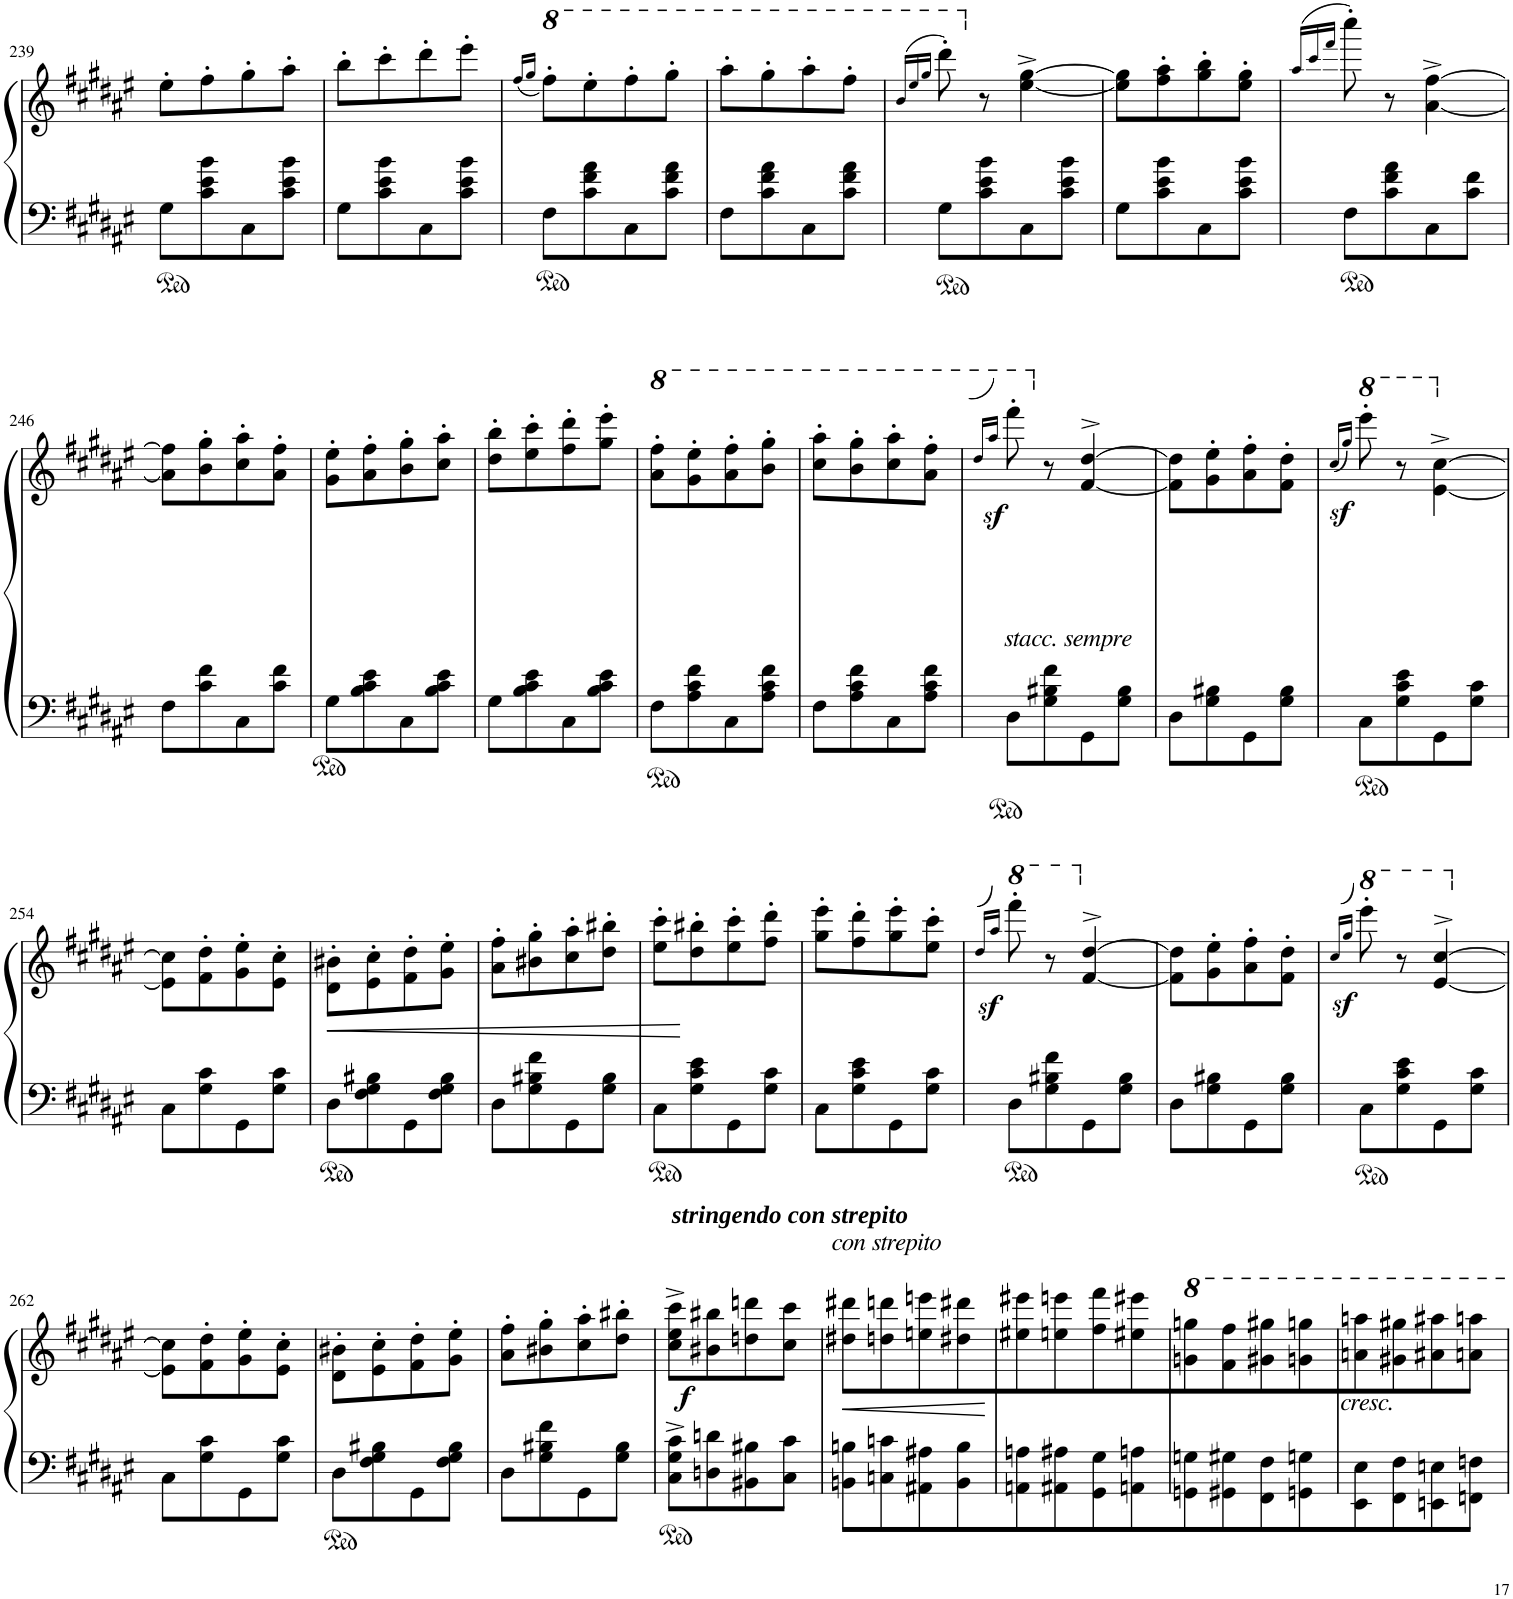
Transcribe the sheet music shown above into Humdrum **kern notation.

**kern	**kern	**dynam
*part1	*part1	*part1
*staff2	*staff1	*staff1/2
*I"Piano	*	*
*I'Pno	*	*
!!LO:PB:g=z
*clefF4	*clefG2	*
*k[f#c#g#d#a#e#]	*k[f#c#g#d#a#e#]	*
*M2/4	*M2/4	*
=239	=239	=239
8G#'\L	8ee#'\L	.
8c#\' 8e#\' 8b\'	8ff#'\	.
8C#'\	8gg#'\	.
8c#\' 8e#\' 8b\'J	8aa#'\J	.
=240	=240	=240
8G#'\L	8bb'\L	.
8c#\' 8e#\' 8b\'	8ccc#'\	.
8C#'\	8ddd#'\	.
8c#\' 8e#\' 8b\'J	8eee#'\J	.
=241	=241	=241
.	(16qfff#/LL	.
.	16qggg#/JJ	.
8F#'\L	8fff#'\L)	.
8c#\' 8f#\' 8a#\'	8eee#'\	.
8C#'\	8fff#'\	.
8c#\' 8f#\' 8a#\'J	8ggg#'\J	.
=242	=242	=242
8F#'\L	8aaa#'\L	.
8c#\' 8f#\' 8a#\'	8ggg#'\	.
8C#'\	8aaa#'\	.
8c#\' 8f#\' 8a#\'J	8fff#'\J	.
=243	=243	=243
.	(>16qbb/LL	.
.	16qeee#/	.
.	16qggg#/JJ	.
8G#'\L	8dddd#'\)	.
8c#\' 8e#\' 8b\'	8r	.
8C#'\	[<4ee#\^ [4gg#\^	.
8c#\' 8e#\' 8b\'J	.	.
=244	=244	=244
8G#'\L	8ee#\] 8gg#\]L	.
8c#\' 8e#\' 8b\'	8ff#\' 8aa#\'	.
8C#'\	8gg#\' 8bb\'	.
8c#\' 8e#\' 8b\'J	8ee#\' 8gg#\'J	.
=245	=245	=245
.	(>16qaa#/LL	.
.	16qccc#/	.
.	16qfff#/JJ	.
8F#'\L	8cccc#'\)	.
8c#\' 8f#\' 8a#\'	8r	.
8C#'\	[<4a#\^ [4ff#\^	.
8c#\' 8f#\'J	.	.
!!LO:LB:g=z
=246	=246	=246
8F#'\L	8a#\] 8ff#\]L	.
8c#\' 8f#\'	8b\' 8gg#\'	.
8C#'\	8cc#\' 8aa#\'	.
8c#\' 8f#\'J	8a#\' 8ff#\'J	.
=247	=247	=247
8G#'\L	8g#\' 8ee#\'L	.
8B\' 8c#\' 8e#\'	8a#\' 8ff#\'	.
8C#'\	8b\' 8gg#\'	.
8B\' 8c#\' 8e#\'J	8cc#\' 8aa#\'J	.
=248	=248	=248
8G#'\L	8dd#\' 8bb\'L	.
8B\' 8c#\' 8e#\'	8ee#\' 8ccc#\'	.
8C#'\	8ff#\' 8ddd#\'	.
8B\' 8c#\' 8e#\'J	8gg#\' 8eee#\'J	.
=249	=249	=249
*	*8va	*
8F#'\L	8aa#\' 8fff#\'L	.
8A#\' 8c#\' 8f#\'	8gg#\' 8eee#\'	.
8C#'\	8aa#\' 8fff#\'	.
8A#\' 8c#\' 8f#\'J	8bb\' 8ggg#\'J	.
=250	=250	=250
8F#'\L	8ccc#\' 8aaa#\'L	.
8A#\' 8c#\' 8f#\'	8bb\' 8ggg#\'	.
8C#'\	8ccc#\' 8aaa#\'	.
8A#\' 8c#\' 8f#\'J	8aa#\' 8fff#\'J	.
=251	=251	=251
.	(16qddd#/LL	.
.	16qaaa#/JJ	.
!	!LO:TX:b:i:t=stacc. sempre	!
8D#'\L	8ffff#z<'\)	.
*	*X8va	*
8G#\' 8B#X\' 8f#\'	8r	.
8GG#'\	[4f#/^> [>4dd#/^>	.
8G#\' 8B#\'J	.	.
=252	=252	=252
8D#'\L	8f#\] 8dd#\]L	.
8G#\' 8B#X\'	8g#\' 8ee#\'	.
8GG#'\	8a#\' 8ff#\'	.
8G#\' 8B#\'J	8f#\' 8dd#\'J	.
=253	=253	=253
.	(16qccc#/LL	.
.	16qggg#/JJ)	.
8C#'\L	8eeee#z<'\	.
8G#\' 8c#\' 8e#\'	8r	.
8GG#'\	[4e#\^ [>4cc#\^	.
8G#\' 8c#\'J	.	.
!!LO:LB:g=z
=254	=254	=254
8C#'\L	8e#\] 8cc#\]L	.
8G#\' 8c#\'	8f#\' 8dd#\'	.
8GG#'\	8g#\' 8ee#\'	.
8G#\' 8c#\'J	8e#\' 8cc#\'J	.
=255	=255	=255
!	!	!LO:HP:b
8D#'\L	8d#\' 8b#X\'L	<
8F#\' 8G#\' 8B#X\'	8e#\' 8cc#\'	.
8GG#'\	8f#\' 8dd#\'	.
8F#\' 8G#\' 8B#\'J	8g#\' 8ee#\'J	.
=256	=256	=256
8D#'\L	8a#\' 8ff#\'L	.
8G#\' 8B#X\' 8f#\'	8b#X\' 8gg#\'	.
8GG#'\	8cc#\' 8aa#\'	.
8G#\' 8B#\'J	8dd#\' 8bb#X\'J	.
=257	=257	=257
8C#'\L	8ee#\' 8ccc#\'L	.
8G#\' 8c#\' 8e#\'	8dd#\' 8bb#X\'	[
8GG#'\	8ee#\' 8ccc#\'	.
8G#\' 8c#\'J	8ff#\' 8ddd#\'J	.
=258	=258	=258
8C#'\L	8gg#\' 8eee#\'L	.
8G#\' 8c#\' 8e#\'	8ff#\' 8ddd#\'	.
8GG#'\	8gg#\' 8eee#\'	.
8G#\' 8c#\'J	8ee#\' 8ccc#\'J	.
=259	=259	=259
.	(16qddd#/LL	.
.	16qaaa#/JJ)	.
8D#'\L	8ffff#z<'\	.
8G#\' 8B#X\' 8f#\'	8r	.
8GG#'\	[4f#/^> [>4dd#/^>	.
8G#\' 8B#\'J	.	.
=260	=260	=260
8D#'\L	8f#\] 8dd#\]L	.
8G#\' 8B#X\'	8g#\' 8ee#\'	.
8GG#'\	8a#\' 8ff#\'	.
8G#\' 8B#\'J	8f#\' 8dd#\'J	.
=261	=261	=261
.	(16qccc#/LL	.
.	16qggg#/JJ)	.
8C#'\L	8eeee#z<'\	.
8G#\' 8c#\' 8e#\'	8r	.
8GG#'\	[4e#/^> [>4cc#/^>	.
8G#\' 8c#\'J	.	.
!!LO:LB:g=z
=262	=262	=262
8C#'\L	8e#\] 8cc#\]L	.
8G#\' 8c#\'	8f#\' 8dd#\'	.
8GG#'\	8g#\' 8ee#\'	.
8G#\' 8c#\'J	8e#\' 8cc#\'J	.
=263	=263	=263
8D#'\L	8d#\' 8b#X\'L	.
8F#\' 8G#\' 8B#X\'	8e#\' 8cc#\'	.
8GG#'\	8f#\' 8dd#\'	.
8F#\' 8G#\' 8B#\'J	8g#\' 8ee#\'J	.
=264	=264	=264
!	!LO:TX:a:Bi:t=stringendo con strepito	!
8D#'\L	8a#\' 8ff#\'L	.
8G#\' 8B#X\' 8f#\'	8b#X\' 8gg#\'	.
8GG#'\	8cc#\' 8aa#\'	.
8G#\' 8B#\'J	8dd#\' 8bb#X\'J	.
=265	=265	=265
!	!	!LO:DY:b
8C#\^ 8G#\^ 8c#\^L	8cc#\^ 8ee#\^ 8ccc#\^L	f
8Dn\ 8dn\	8b#X\ 8bb#X\	.
8BB#X\ 8B#X\	8ddn\ 8dddn\	.
8C#\ 8c#\J	8cc#\ 8ccc#\J	.
=266	=266	=266
!	!LO:TX:a:i:t=con strepito	!
!	!	!LO:HP:b
8BBn\ 8Bn\L	8dd#X\ 8ddd#X\L	<
8Cn\ 8cn\	8ddn\ 8dddn\	.
8AA#X\ 8A#X\	8een\ 8eeen\	.
8BB\ 8B\	8dd#X\ 8ddd#X\	.
.	.	[
=267	=267	=267
8AAn\ 8An\	8ee#X\ 8eee#X\	.
8AA#X\ 8A#X\	8een\ 8eeen\	.
8GG#\ 8G#\	8ff#\ 8fff#\	.
8AAn\ 8An\	8ee#X\ 8eee#X\	.
=268	=268	=268
8GGn\ 8Gn\	8ggn\ 8gggn\	.
8GG#X\ 8G#X\	8ff#\ 8fff#\	.
8FF#\ 8F#\	8gg#X\ 8ggg#X\	.
8GGn\ 8Gn\	8ggn\ 8gggn\	.
=269	=269	=269
!	!LO:TX:b:i:t=cresc.	!
8EE#\ 8E#\	8aan\ 8aaan\	.
8FF#\ 8F#\	8gg#X\ 8ggg#X\	.
8EEn\ 8En\	8aa#X\ 8aaa#X\	.
8FFn\ 8Fn\J	8aan\ 8aaan\J	.
=	=	=
*-	*-	*-
